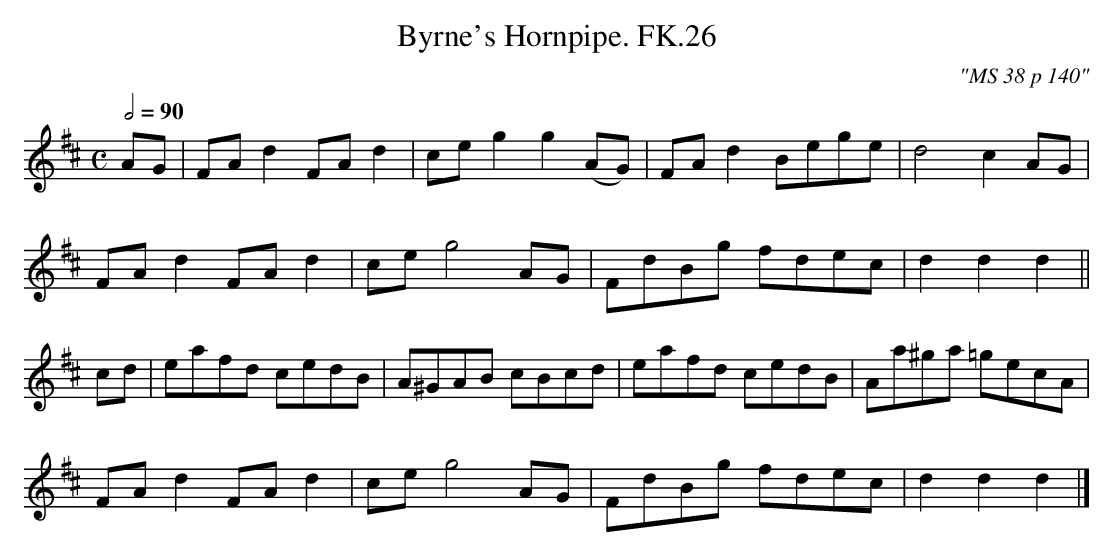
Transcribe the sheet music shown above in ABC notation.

X:1
T:Byrne's Hornpipe. FK.26
M:C
L:1/8
Q:1/2=90
C:"MS 38 p 140"
K:D
AG | FA d2 FA d2 | ce g2 g2 (AG) | FA d2 Bege | d4 c2 AG |
FA d2 FA d2 | ce g4 AG | FdBg fdec | d2 d2 d2 ||
cd | eafd cedB | A^GAB cBcd | eafd cedB| Aa^ga =gecA |
FA d2 FA d2 | ceg4 AG | FdBg fdec | d2 d2 d2 |]
